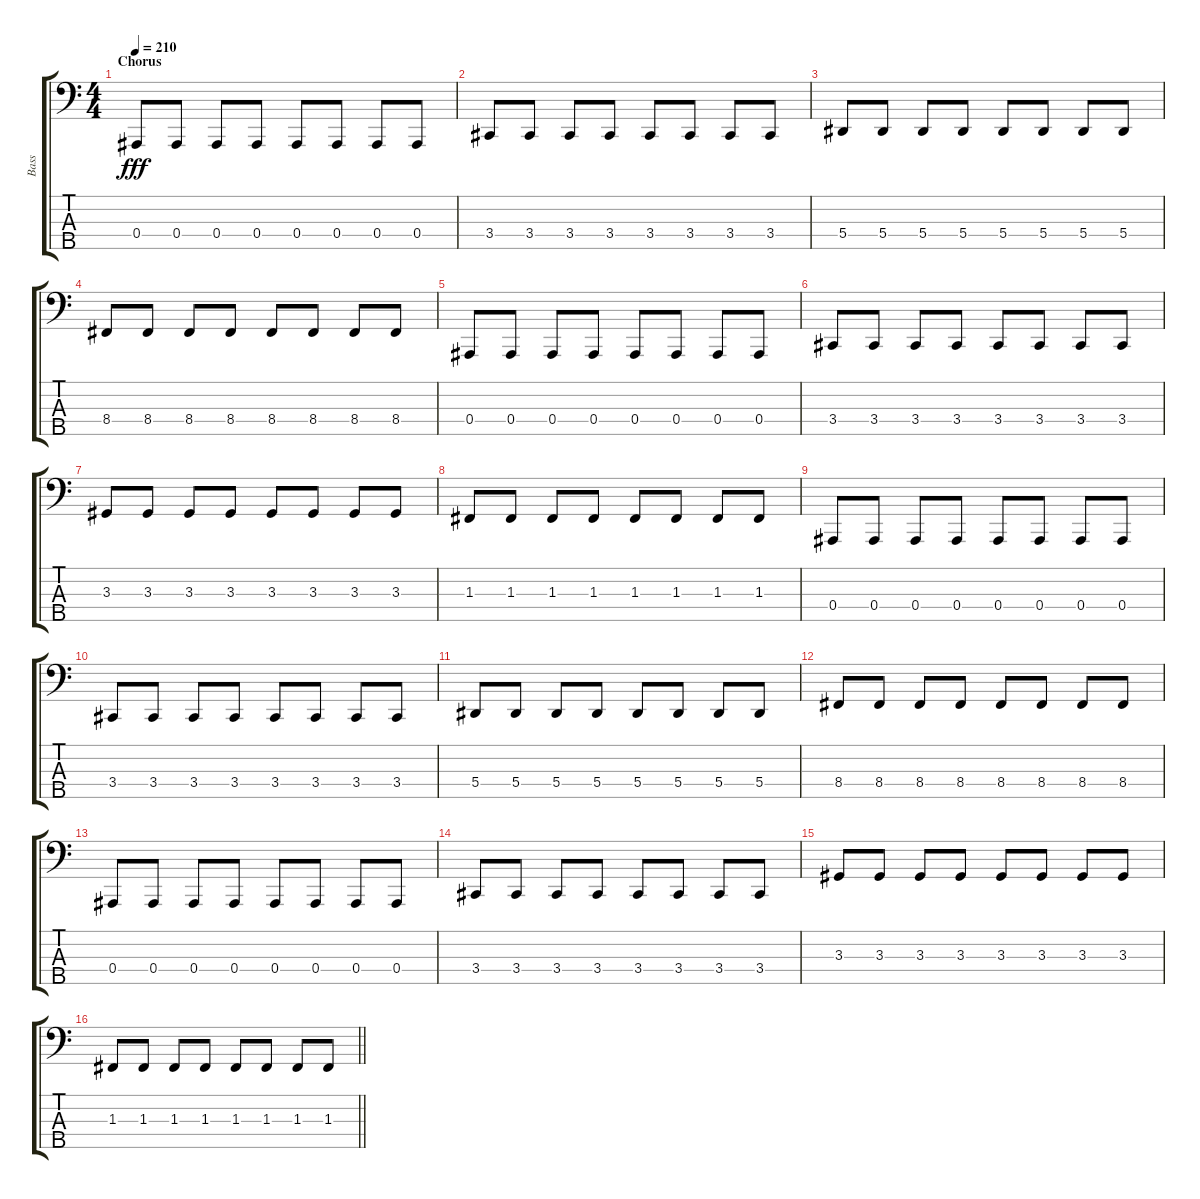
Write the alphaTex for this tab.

\track ("Bass" "Bass") {instrument electricbassfinger}
\staff {score tabs}
\tuning (Eb2 Bb1 F1 Bb0 F0) {hide}
\ts (4 4)
\section ("" "Chorus")
\tempo 210
\clef f4
\ks c
0.4.8{dy fff} 0.4.8 0.4.8 0.4.8 0.4.8 0.4.8 0.4.8 0.4.8 |
3.4.8 3.4.8 3.4.8 3.4.8 3.4.8 3.4.8 3.4.8 3.4.8 |
5.4.8 5.4.8 5.4.8 5.4.8 5.4.8 5.4.8 5.4.8 5.4.8 |
8.4.8 8.4.8 8.4.8 8.4.8 8.4.8 8.4.8 8.4.8 8.4.8 |
0.4.8 0.4.8 0.4.8 0.4.8 0.4.8 0.4.8 0.4.8 0.4.8 |
3.4.8 3.4.8 3.4.8 3.4.8 3.4.8 3.4.8 3.4.8 3.4.8 |
3.3.8 3.3.8 3.3.8 3.3.8 3.3.8 3.3.8 3.3.8 3.3.8 |
1.3.8 1.3.8 1.3.8 1.3.8 1.3.8 1.3.8 1.3.8 1.3.8 |
0.4.8 0.4.8 0.4.8 0.4.8 0.4.8 0.4.8 0.4.8 0.4.8 |
3.4.8 3.4.8 3.4.8 3.4.8 3.4.8 3.4.8 3.4.8 3.4.8 |
5.4.8 5.4.8 5.4.8 5.4.8 5.4.8 5.4.8 5.4.8 5.4.8 |
8.4.8 8.4.8 8.4.8 8.4.8 8.4.8 8.4.8 8.4.8 8.4.8 |
0.4.8 0.4.8 0.4.8 0.4.8 0.4.8 0.4.8 0.4.8 0.4.8 |
3.4.8 3.4.8 3.4.8 3.4.8 3.4.8 3.4.8 3.4.8 3.4.8 |
3.3.8 3.3.8 3.3.8 3.3.8 3.3.8 3.3.8 3.3.8 3.3.8 |
\barLineRight lightlight
1.3.8 1.3.8 1.3.8 1.3.8 1.3.8 1.3.8 1.3.8 1.3.8
